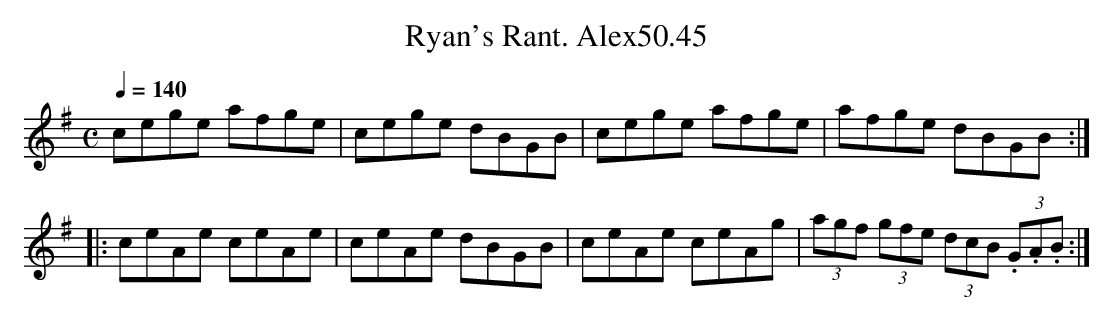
X:1
T:Ryan's Rant. Alex50.45
M:C
L:1/8
Q:1/4=140
K:G
cege afge|cege dBGB|cege afge|afge dBGB:|
|:ceAe ceAe|ceAe dBGB|ceAe ceAg|(3agf (3gfe (3dcB (3.G.A.B:|
